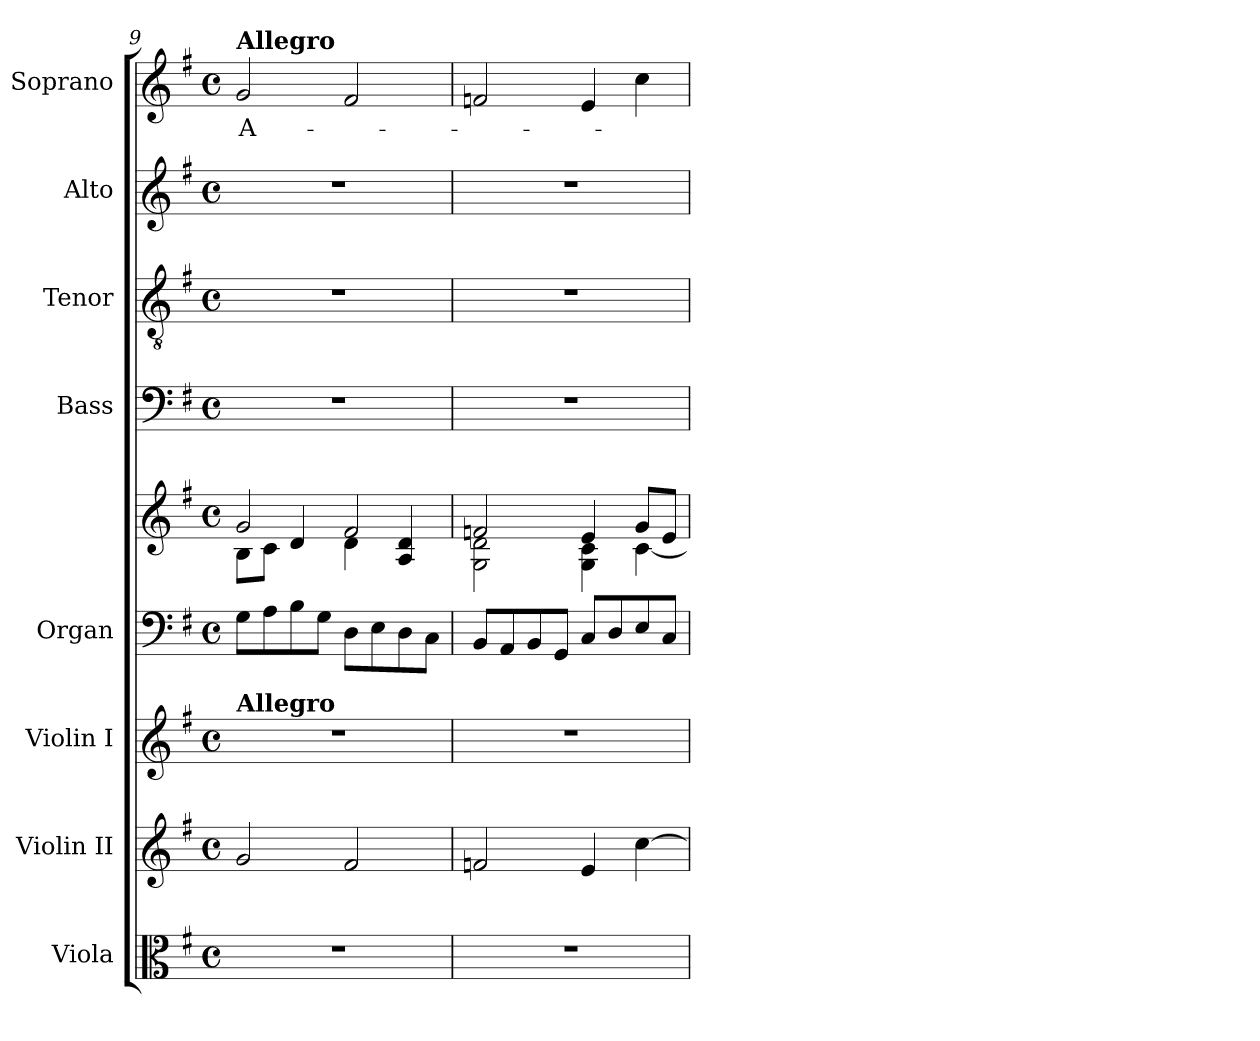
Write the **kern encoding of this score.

**kern	**kern	**kern	**kern	**kern	**kern	**kern	**kern	**kern	**text
*part8	*part7	*part6	*part5	*part5	*part4	*part3	*part2	*part1	*part1
*staff9	*staff8	*staff7	*staff6	*staff5	*staff4	*staff3	*staff2	*staff1	*staff1
*I"Viola	*I"Violin II	*I"Violin I	*I"Organ	*	*I"Bass	*I"Tenor	*I"Alto	*I"Soprano	*
*I'Vla.	*I'Vln. II	*I'Vln. I	*I'Org.	*	*I'B.	*I'T.	*I'A.	*I'S.	*
*clefC3	*clefG2	*clefG2	*clefF4	*clefG2	*clefF4	*clefGv2	*clefG2	*clefG2	*
*	*	*	*	*	*	*ITrd7c12	*	*	*
*k[f#]	*k[f#]	*k[f#]	*k[f#]	*k[f#]	*k[f#]	*k[f#]	*k[f#]	*k[f#]	*
*G:	*G:	*G:	*G:	*G:	*G:	*G:	*G:	*G:	*
*M4/4	*M4/4	*M4/4	*M4/4	*M4/4	*M4/4	*M4/4	*M4/4	*M4/4	*
*met(c)	*met(c)	*met(c)	*met(c)	*met(c)	*met(c)	*met(c)	*met(c)	*met(c)	*
*MM120	*MM120	*MM120	*MM120	*MM120	*MM120	*MM120	*MM120	*MM120	*
=9	=9	=9	=9	=9	=9	=9	=9	=9	=9
*	*	*	*	*^	*	*	*	*	*
!	!	!	!	!	!	!	!	!	!LO:TX:a:B:t=Allegro	!
!	!	!LO:TX:a:B:t=Allegro	!	!	!	!	!	!	!	!
!	!	!	!	!	!	!	!	!	!	!LO:LY:b:color=#000000
1r	2gi/	1r	8Gi\L	2gi/	8Bi\L	1r	1r	1r	2gi/	A-
.	.	.	8Ai\	.	8ci\J	.	.	.	.	.
.	.	.	8Bi\	.	4di/	.	.	.	.	.
.	.	.	8Gi\J	.	.	.	.	.	.	.
.	2f#i/	.	8Di\L	2f#i/	4di\	.	.	.	2f#i/	.
.	.	.	8Ei\	.	.	.	.	.	.	.
.	.	.	8Di\	.	4Ai/ 4di	.	.	.	.	.
.	.	.	8Ci\J	.	.	.	.	.	.	.
!!LO:PB:g=z
=10	=10	=10	=10	=10	=10	=10	=10	=10	=10	=10
1r	2fni/	1r	8BBi/L	2fni/	2Gi\ 2di	1r	1r	1r	2fni/	.
.	.	.	8AAi/	.	.	.	.	.	.	.
.	.	.	8BBi/	.	.	.	.	.	.	.
.	.	.	8GGi/J	.	.	.	.	.	.	.
.	4ei/	.	8Ci/L	4ei/	4Gi\ 4ci	.	.	.	4ei/	.
.	.	.	8Di/	.	.	.	.	.	.	.
.	[4cci\	.	8Ei/	8gi/L	[4ci\	.	.	.	4cci\	.
.	.	.	8Ci/J	8ei/J	.	.	.	.	.	.
*	*	*	*	*v	*v	*	*	*	*	*
=	=	=	=	=	=	=	=	=	=
*-	*-	*-	*-	*-	*-	*-	*-	*-	*-
